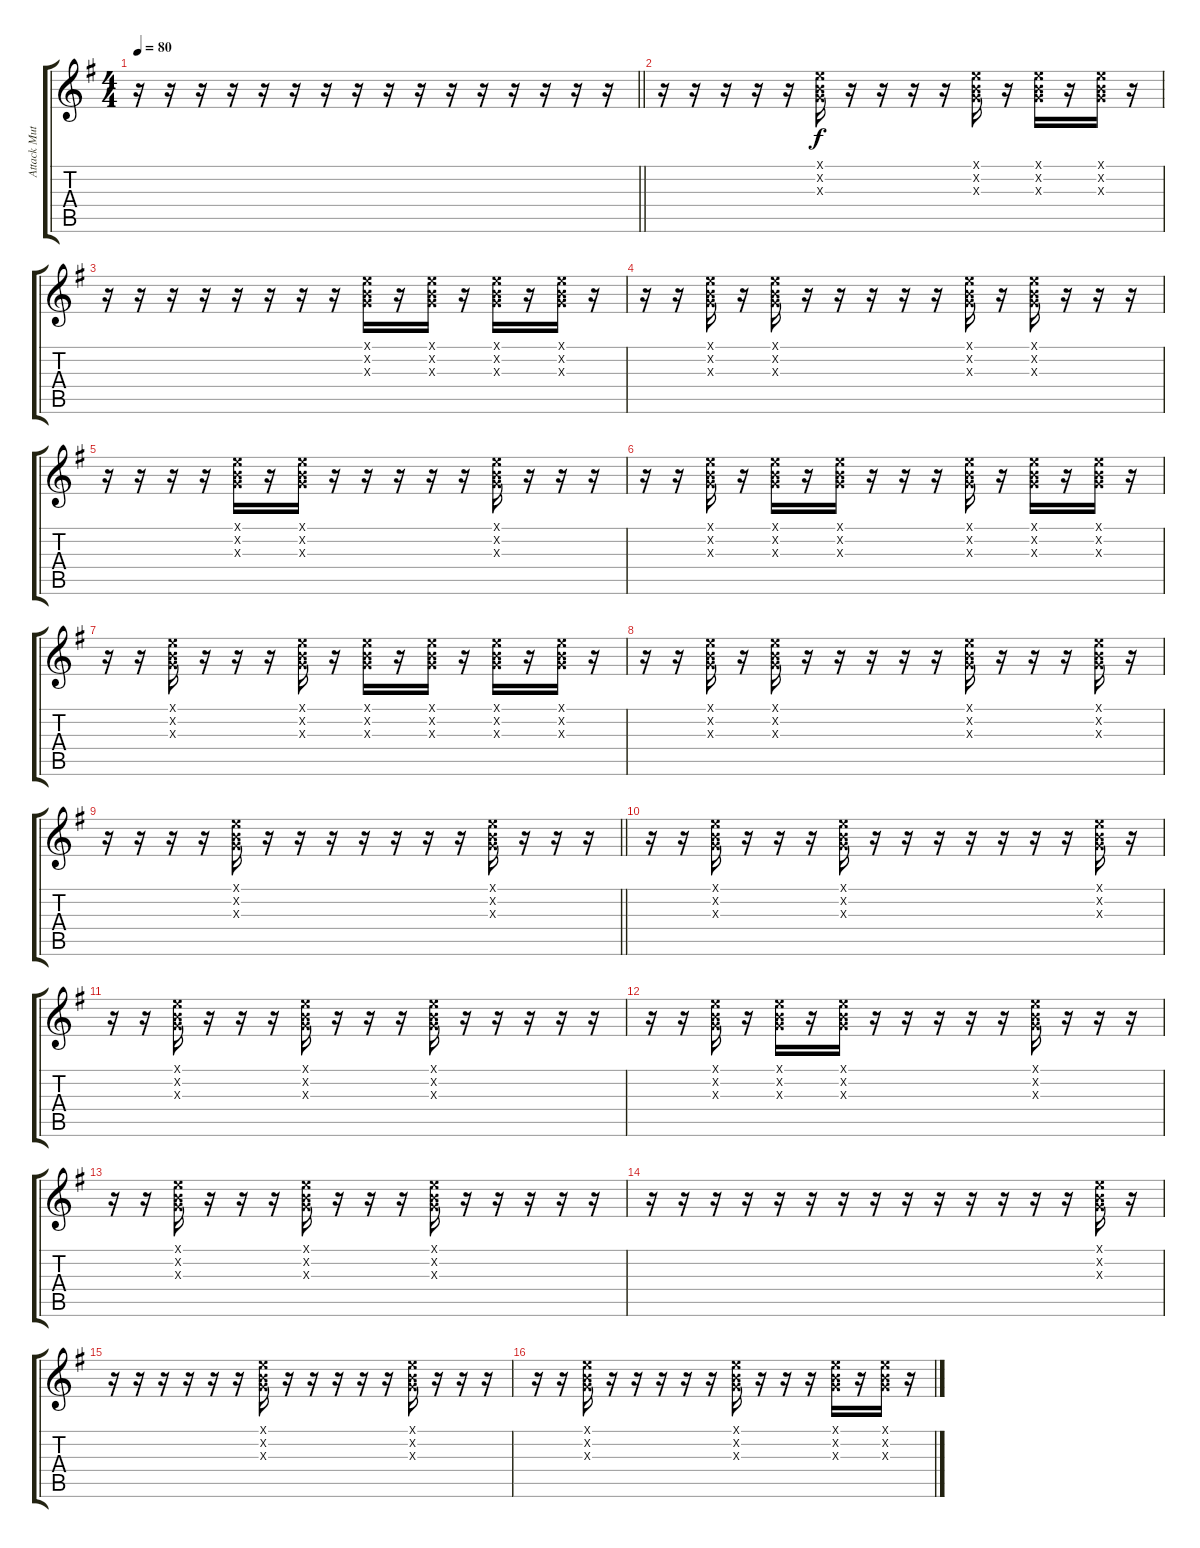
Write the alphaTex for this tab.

\track ("Attack Mute" "Attack Mut") {instrument acousticguitarsteel}
\staff {score tabs}
\tuning (E4 B3 G3 D3 A2 E2) {hide}
\ts (4 4)
\tempo 80
\clef g2
\barLineRight lightlight
\ks g
r.16{dy f} r.16 r.16 r.16 r.16 r.16 r.16 r.16 r.16 r.16 r.16 r.16 r.16 r.16 r.16 r.16 |
r.16 r.16 r.16 r.16 r.16 (0.1{x} 0.2{x} 0.3{x}).16 r.16 r.16 r.16 r.16 (0.1{x} 0.2{x} 0.3{x}).16 r.16 (0.1{x} 0.2{x} 0.3{x}).16 r.16 (0.1{x} 0.2{x} 0.3{x}).16 r.16 |
r.16 r.16 r.16 r.16 r.16 r.16 r.16 r.16 (0.1{x} 0.2{x} 0.3{x}).16 r.16 (0.1{x} 0.2{x} 0.3{x}).16 r.16 (0.1{x} 0.2{x} 0.3{x}).16 r.16 (0.1{x} 0.2{x} 0.3{x}).16 r.16 |
r.16 r.16 (0.1{x} 0.2{x} 0.3{x}).16 r.16 (0.1{x} 0.2{x} 0.3{x}).16 r.16 r.16 r.16 r.16 r.16 (0.1{x} 0.2{x} 0.3{x}).16 r.16 (0.1{x} 0.2{x} 0.3{x}).16 r.16 r.16 r.16 |
r.16 r.16 r.16 r.16 (0.1{x} 0.2{x} 0.3{x}).16 r.16 (0.1{x} 0.2{x} 0.3{x}).16 r.16 r.16 r.16 r.16 r.16 (0.1{x} 0.2{x} 0.3{x}).16 r.16 r.16 r.16 |
r.16 r.16 (0.1{x} 0.2{x} 0.3{x}).16 r.16 (0.1{x} 0.2{x} 0.3{x}).16 r.16 (0.1{x} 0.2{x} 0.3{x}).16 r.16 r.16 r.16 (0.1{x} 0.2{x} 0.3{x}).16 r.16 (0.1{x} 0.2{x} 0.3{x}).16 r.16 (0.1{x} 0.2{x} 0.3{x}).16 r.16 |
r.16 r.16 (0.1{x} 0.2{x} 0.3{x}).16 r.16 r.16 r.16 (0.1{x} 0.2{x} 0.3{x}).16 r.16 (0.1{x} 0.2{x} 0.3{x}).16 r.16 (0.1{x} 0.2{x} 0.3{x}).16 r.16 (0.1{x} 0.2{x} 0.3{x}).16 r.16 (0.1{x} 0.2{x} 0.3{x}).16 r.16 |
r.16 r.16 (0.1{x} 0.2{x} 0.3{x}).16 r.16 (0.1{x} 0.2{x} 0.3{x}).16 r.16 r.16 r.16 r.16 r.16 (0.1{x} 0.2{x} 0.3{x}).16 r.16 r.16 r.16 (0.1{x} 0.2{x} 0.3{x}).16 r.16 |
\barLineRight lightlight
r.16 r.16 r.16 r.16 (0.1{x} 0.2{x} 0.3{x}).16 r.16 r.16 r.16 r.16 r.16 r.16 r.16 (0.1{x} 0.2{x} 0.3{x}).16 r.16 r.16 r.16 |
r.16 r.16 (0.1{x} 0.2{x} 0.3{x}).16 r.16 r.16 r.16 (0.1{x} 0.2{x} 0.3{x}).16 r.16 r.16 r.16 r.16 r.16 r.16 r.16 (0.1{x} 0.2{x} 0.3{x}).16 r.16 |
r.16 r.16 (0.1{x} 0.2{x} 0.3{x}).16 r.16 r.16 r.16 (0.1{x} 0.2{x} 0.3{x}).16 r.16 r.16 r.16 (0.1{x} 0.2{x} 0.3{x}).16 r.16 r.16 r.16 r.16 r.16 |
r.16 r.16 (0.1{x} 0.2{x} 0.3{x}).16 r.16 (0.1{x} 0.2{x} 0.3{x}).16 r.16 (0.1{x} 0.2{x} 0.3{x}).16 r.16 r.16 r.16 r.16 r.16 (0.1{x} 0.2{x} 0.3{x}).16 r.16 r.16 r.16 |
r.16 r.16 (0.1{x} 0.2{x} 0.3{x}).16 r.16 r.16 r.16 (0.1{x} 0.2{x} 0.3{x}).16 r.16 r.16 r.16 (0.1{x} 0.2{x} 0.3{x}).16 r.16 r.16 r.16 r.16 r.16 |
r.16 r.16 r.16 r.16 r.16 r.16 r.16 r.16 r.16 r.16 r.16 r.16 r.16 r.16 (0.1{x} 0.2{x} 0.3{x}).16 r.16 |
r.16 r.16 r.16 r.16 r.16 r.16 (0.1{x} 0.2{x} 0.3{x}).16 r.16 r.16 r.16 r.16 r.16 (0.1{x} 0.2{x} 0.3{x}).16 r.16 r.16 r.16 |
r.16 r.16 (0.1{x} 0.2{x} 0.3{x}).16 r.16 r.16 r.16 r.16 r.16 (0.1{x} 0.2{x} 0.3{x}).16 r.16 r.16 r.16 (0.1{x} 0.2{x} 0.3{x}).16 r.16 (0.1{x} 0.2{x} 0.3{x}).16 r.16
